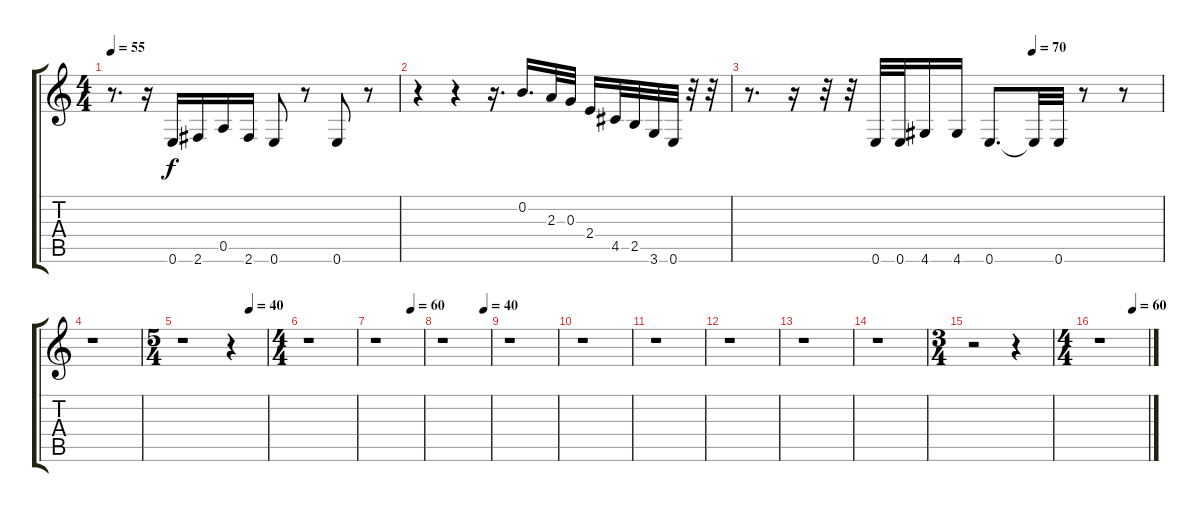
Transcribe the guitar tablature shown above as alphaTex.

\track "" {instrument electricbassfinger}
\staff {score tabs}
\tuning (E4 B3 G3 D3 A2 E2) {hide}
\ts (4 4)
\tempo 55
\clef g2
\ks c
r.8{d dy f} r.16 0.6.16 2.6.16 0.5.16 2.6.16 0.6.8 r.8 0.6.8 r.8 |
r.4 r.4 r.16{d} 0.2.16{d} 2.3.32 0.3.32 2.4.16 4.5.32 2.5.32 3.6.32 0.6.32 r.32 r.32 |
\tempo (70 0.6875)
r.8{d} r.16 r.32 r.32 0.6.32 0.6.32 4.6.16 4.6.16 0.6.8{d} 0.6{t}.32 0.6.32 r.8 r.8 |
r.1 |
\ts (5 4)
\tempo (40 0.8)
r.1 r.4 |
\ts (4 4)
r.1 |
\tempo (60 0.75)
r.1 |
\tempo (40 0.875)
r.1 |
r.1 |
r.1 |
r.1 |
r.1 |
r.1 |
r.1 |
\ts (3 4)
r.2 r.4 |
\ts (4 4)
\tempo (60 0.6875)
r.1
